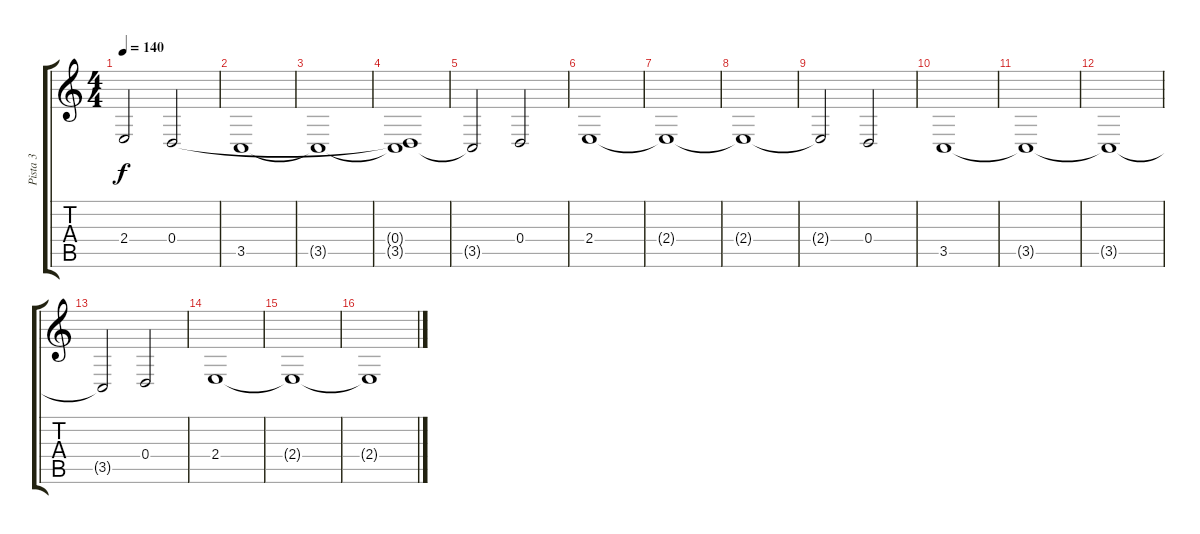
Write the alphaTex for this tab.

\track ("Pista 3" "Pista 3") {instrument synthstrings2}
\staff {score tabs}
\tuning (E4 B3 G3 D3 A2 E2) {hide}
\ts (4 4)
\tempo 140
\clef g2
\ks c
2.4{t}.2{dy f} 0.4.2 |
3.5.1 |
3.5{t}.1 |
(0.4{t} 3.5{t}).1 |
3.5{t}.2 0.4.2 |
2.4.1 |
2.4{t}.1 |
2.4{t}.1 |
2.4{t}.2 0.4.2 |
3.5.1 |
3.5{t}.1 |
3.5{t}.1 |
3.5{t}.2 0.4.2 |
2.4.1 |
2.4{t}.1 |
2.4{t}.1
